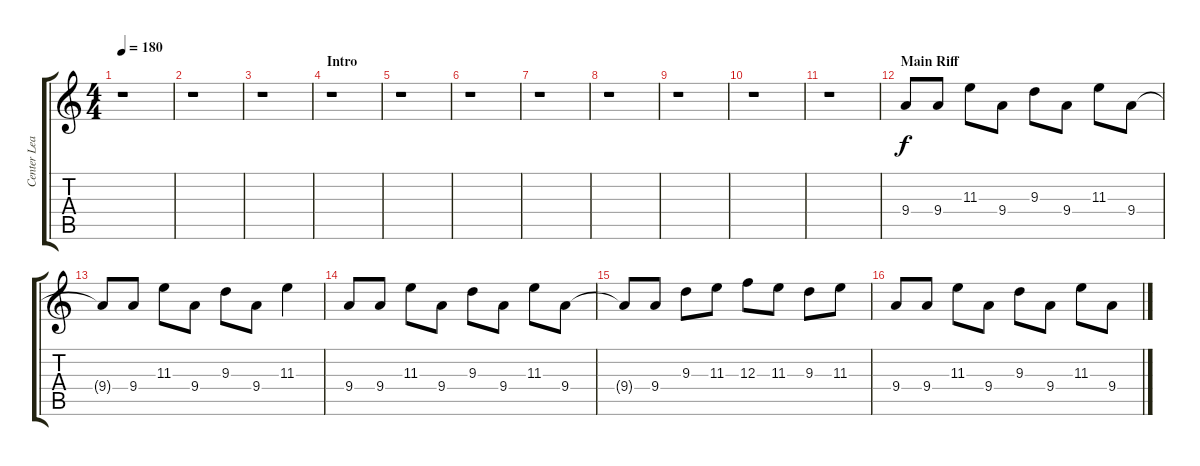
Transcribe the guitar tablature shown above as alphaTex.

\track ("Center Lead 1" "Center Lea") {instrument overdrivenguitar}
\staff {score tabs}
\tuning (D4 A3 F3 C3 G2 C2) {hide}
\ts (4 4)
\tempo 180
\clef g2
\ks aminor
r.1{dy f instrument overdrivenguitar} |
r.1 |
r.1 |
\section ("" "Intro")
r.1 |
r.1 |
r.1 |
r.1 |
r.1 |
r.1 |
r.1 |
r.1 |
\section ("" "Main Riff")
9.4.8 9.4.8 11.3.8 9.4.8 9.3.8 9.4.8 11.3.8 9.4.8 |
9.4{t}.8 9.4.8 11.3.8 9.4.8 9.3.8 9.4.8 11.3.4 |
9.4.8 9.4.8 11.3.8 9.4.8 9.3.8 9.4.8 11.3.8 9.4.8 |
9.4{t}.8 9.4.8 9.3.8 11.3.8 12.3.8 11.3.8 9.3.8 11.3.8 |
9.4.8 9.4.8 11.3.8 9.4.8 9.3.8 9.4.8 11.3.8 9.4.8
